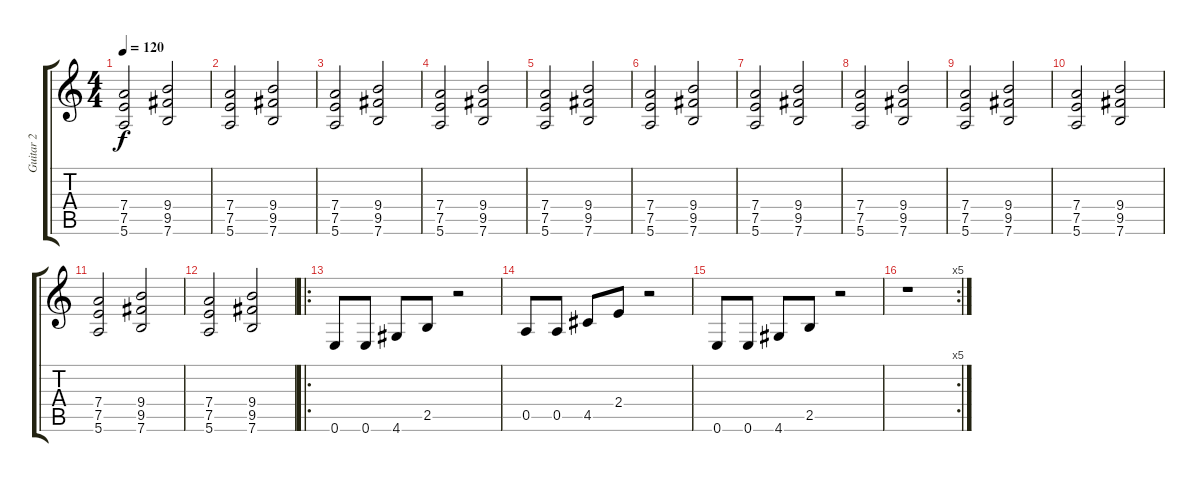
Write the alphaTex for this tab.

\track ("Guitar 2" "Guitar 2") {instrument distortionguitar}
\staff {score tabs}
\tuning (E4 B3 G3 D3 A2 E2) {hide}
\ts (4 4)
\tempo 120
\clef g2
\ks c
(7.4 7.5 5.6).2{dy f} (9.4 9.5 7.6).2 |
(7.4 7.5 5.6).2 (9.4 9.5 7.6).2 |
(7.4 7.5 5.6).2 (9.4 9.5 7.6).2 |
(7.4 7.5 5.6).2 (9.4 9.5 7.6).2 |
(7.4 7.5 5.6).2 (9.4 9.5 7.6).2 |
(7.4 7.5 5.6).2 (9.4 9.5 7.6).2 |
(7.4 7.5 5.6).2 (9.4 9.5 7.6).2 |
(7.4 7.5 5.6).2 (9.4 9.5 7.6).2 |
(7.4 7.5 5.6).2 (9.4 9.5 7.6).2 |
(7.4 7.5 5.6).2 (9.4 9.5 7.6).2 |
(7.4 7.5 5.6).2 (9.4 9.5 7.6).2 |
(7.4 7.5 5.6).2 (9.4 9.5 7.6).2 |
\ro
0.6.8 0.6.8 4.6.8 2.5.8 r.2 |
0.5.8 0.5.8 4.5.8 2.4.8 r.2 |
0.6.8 0.6.8 4.6.8 2.5.8 r.2 |
\rc 5
r.1
